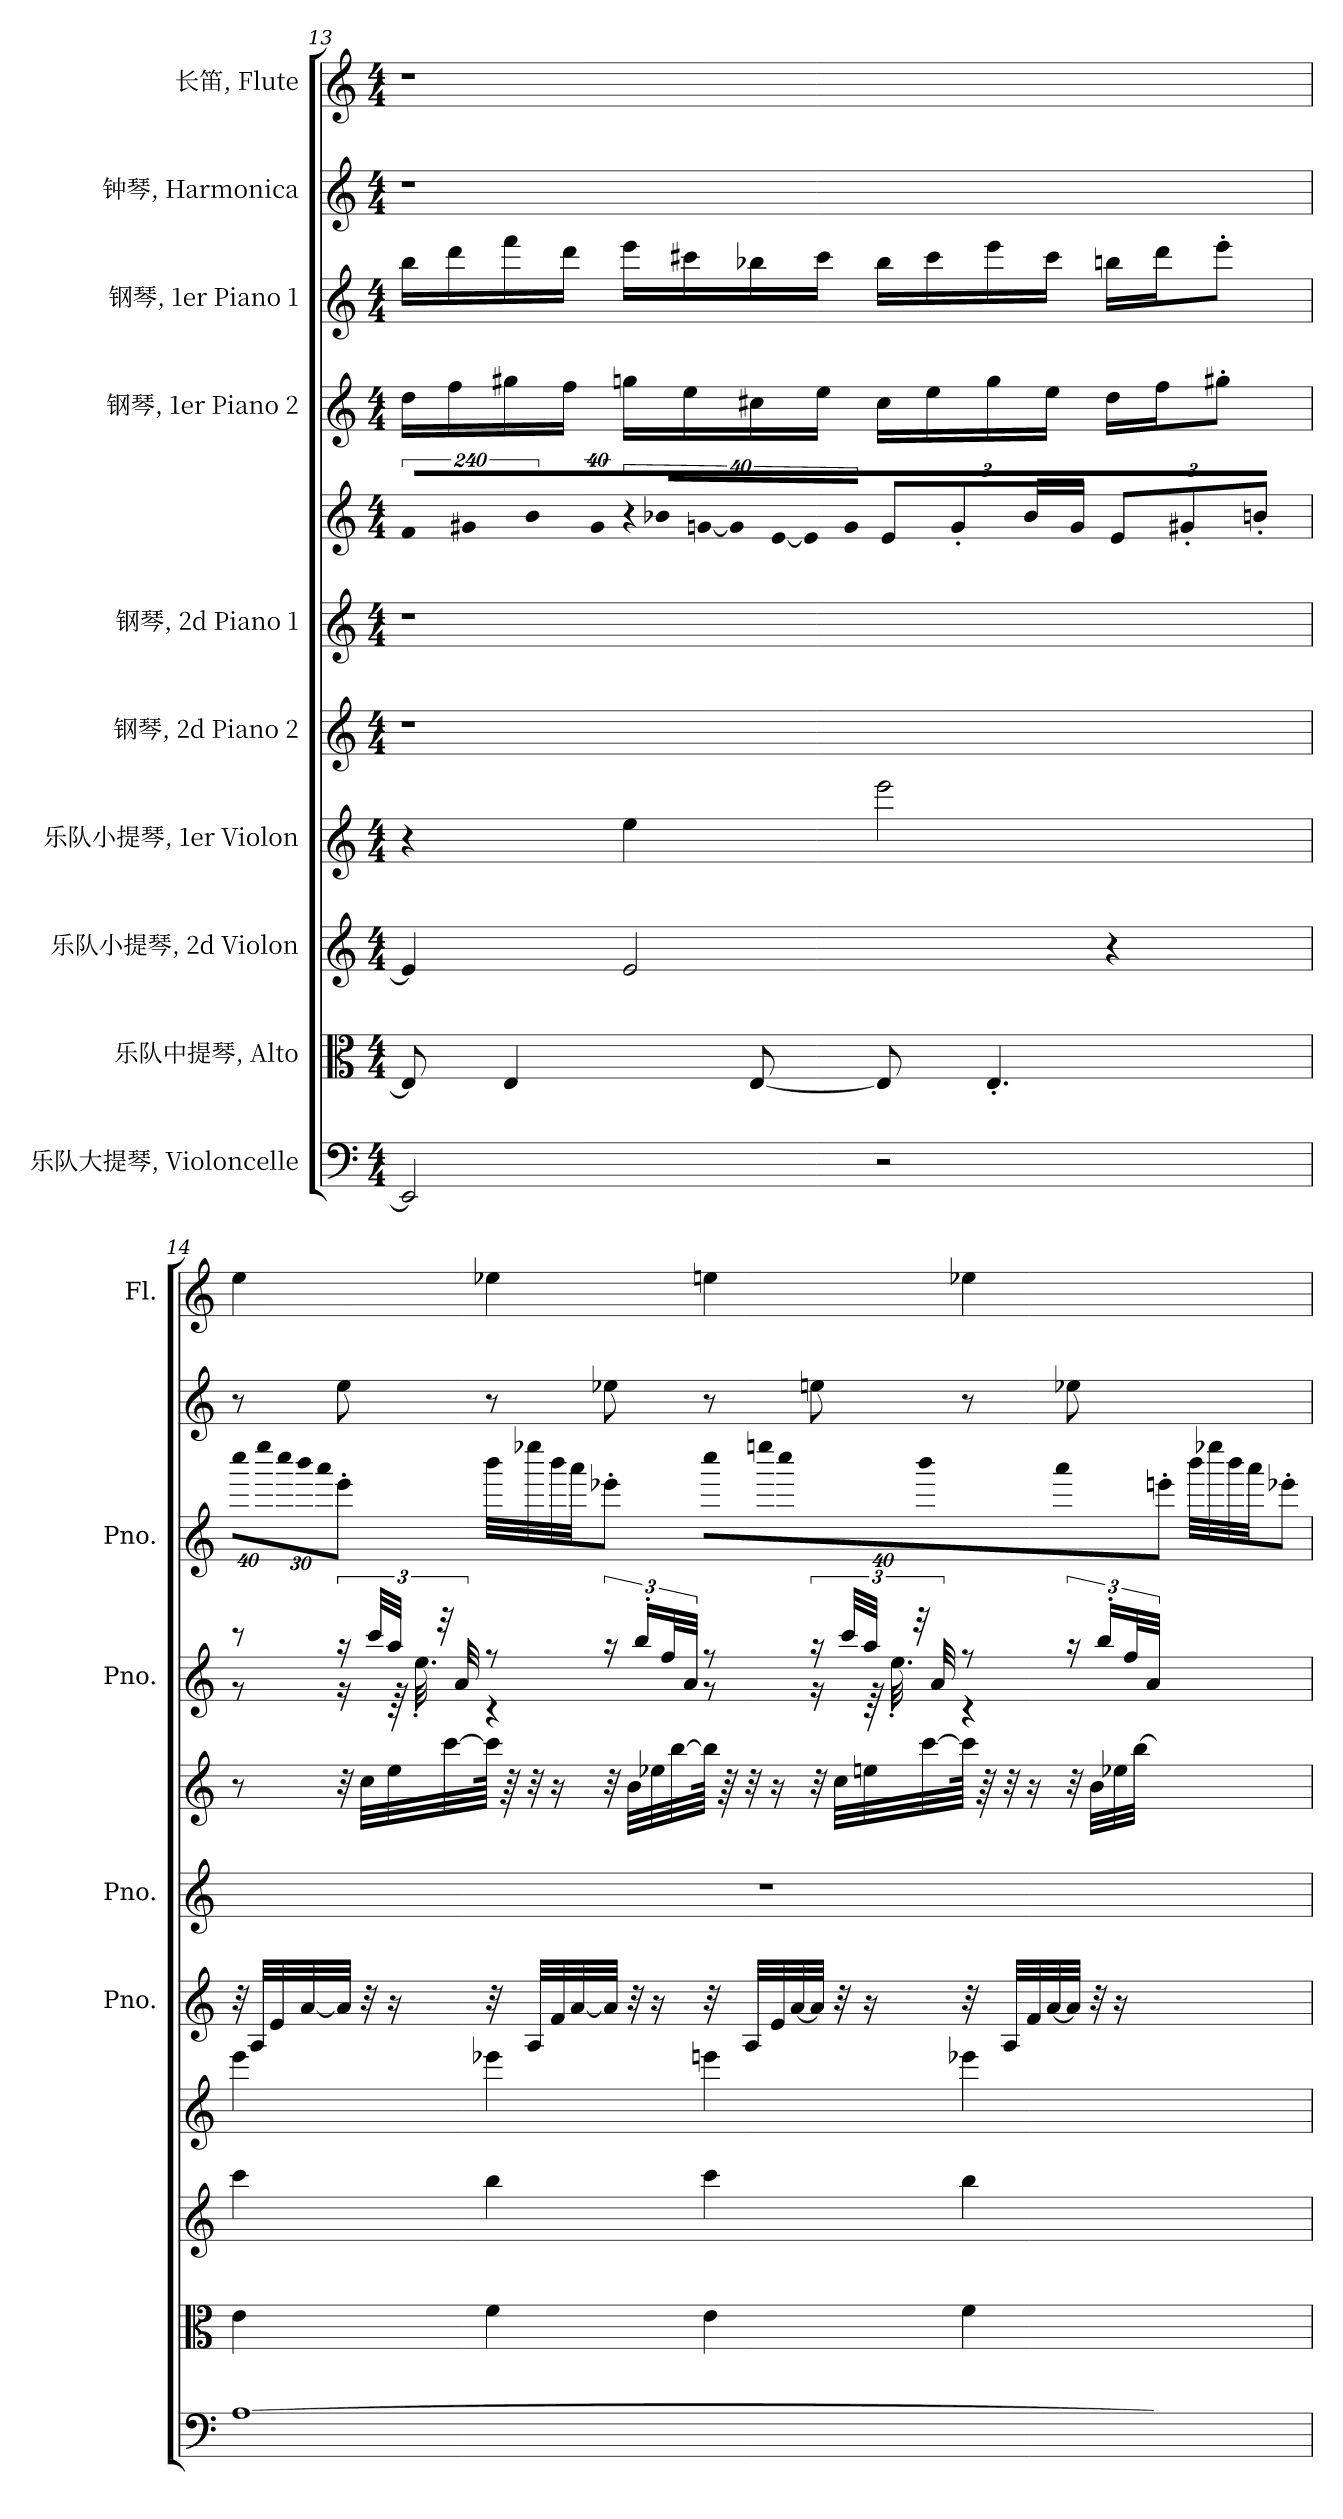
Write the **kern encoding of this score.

**kern	**kern	**kern	**kern	**kern	**kern	**kern	**kern	**kern	**kern	**kern
*part10	*part9	*part8	*part7	*part6	*part5	*part5	*part4	*part3	*part2	*part1
*staff11	*staff10	*staff9	*staff8	*staff7	*staff6	*staff5	*staff4	*staff3	*staff2	*staff1
*I"乐队大提琴, Violoncelle	*I"乐队中提琴, Alto	*I"乐队小提琴, 2d Violon	*I"乐队小提琴, 1er Violon	*I"钢琴, 2d Piano 2	*I"钢琴, 2d Piano 1	*	*I"钢琴, 1er Piano 2	*I"钢琴, 1er Piano 1	*I"钟琴, Harmonica	*I"长笛, Flute
*	*	*	*	*I'Pno.	*I'Pno.	*	*I'Pno.	*I'Pno.	*	*I'Fl.
!!LO:PB:g=z
*clefF4	*clefC3	*clefG2	*clefG2	*clefG2	*clefG2	*clefG2	*clefG2	*clefG2	*clefG2	*clefG2
*	*	*	*	*	*	*	*	*	*ITrd-14c-24	*
*k[]	*k[]	*k[]	*k[]	*k[]	*k[]	*k[]	*k[]	*k[]	*k[]	*k[]
*M4/4	*M4/4	*M4/4	*M4/4	*M4/4	*M4/4	*M4/4	*M4/4	*M4/4	*M4/4	*M4/4
*MM67	*MM67	*MM67	*MM67	*MM67	*MM67	*MM67	*MM67	*MM67	*MM67	*MM67
=13	=13	=13	=13	=13	=13	=13	=13	=13	=13	=13
!	!	!	!	!	!	!LO:N:vis=16	!	!	!	!
2EE/]	8E/]	4e/]	4r	1r	1r	1920%137f/LL	16dd\LL	16bb\LL	1r	1r
.	.	.	.	.	.	.	16ff\	16ddd\	.	.
!	!	!	!	!	!	!LO:N:vis=16	!	!	!	!
.	.	.	.	.	.	1920%137g#X/	.	.	.	.
.	4E/	.	.	.	.	.	16gg#X\	16fff\	.	.
!	!	!	!	!	!	!LO:N:vis=16	!	!	!	!
.	.	.	.	.	.	1920%137b/	.	.	.	.
.	.	.	.	.	.	.	16ff\JJ	16ddd\JJ	.	.
!	!	!	!	!	!	!LO:N:vis=32	!	!	!	!
.	.	.	.	.	.	640%23g#/JJk	.	.	.	.
!	!	!	!	!	!	!LO:N:vis=32	!	!	!	!
.	.	2e/	4ee\	.	.	640%23r	16ggn\LL	16eee\LL	.	.
!	!	!	!	!	!	!LO:N:vis=32	!	!	!	!
.	.	.	.	.	.	640%23b-X/LLL	.	.	.	.
.	.	.	.	.	.	.	16ee\	16ccc#X\	.	.
!	!	!	!	!	!	!LO:N:vis=32	!	!	!	!
.	.	.	.	.	.	[640%23gn/	.	.	.	.
!	!	!	!	!	!	!LO:N:vis=32	!	!	!	!
.	.	.	.	.	.	640%23g/]	.	.	.	.
.	[8E/	.	.	.	.	.	16cc#X\	16bb-X\	.	.
!	!	!	!	!	!	!LO:N:vis=32	!	!	!	!
.	.	.	.	.	.	[640%23e/	.	.	.	.
!	!	!	!	!	!	!LO:N:vis=32	!	!	!	!
.	.	.	.	.	.	640%23e/]	.	.	.	.
.	.	.	.	.	.	.	16ee\JJ	16ccc#\JJ	.	.
!	!	!	!	!	!	!LO:N:vis=32	!	!	!	!
.	.	.	.	.	.	640%23g/JJJ	.	.	.	.
2r	8E/]	.	2eee\	.	.	.	16cc#\LL	16bb-\LL	.	.
*	*	*	*	*	*	*Xbrackettup	*	*	*	*
.	.	.	.	.	.	12e/L	.	.	.	.
.	.	.	.	.	.	.	16ee\	16ccc#\	.	.
.	.	.	.	.	.	12g'/	.	.	.	.
.	4.E'/	.	.	.	.	.	16gg\	16eee\	.	.
.	.	.	.	.	.	24b-/L	.	.	.	.
.	.	.	.	.	.	.	16ee\JJ	16ccc#\JJ	.	.
.	.	.	.	.	.	24g/JJ	.	.	.	.
.	.	4r	.	.	.	.	16dd\LL	16bbn\LL	.	.
.	.	.	.	.	.	12e/L	.	.	.	.
.	.	.	.	.	.	.	16ff\J	16ddd\J	.	.
.	.	.	.	.	.	12g#X'/	.	.	.	.
.	.	.	.	.	.	.	8gg#X'\J	8eee'\J	.	.
.	.	.	.	.	.	12bn'/J	.	.	.	.
640ryy	640ryy	640ryy	640ryy	640ryy	640ryy	.	640ryy	640ryy	640ryy	640ryy
!!LO:PB:g=z
=14	=14	=14	=14	=14	=14	=14	=14	=14	=14	=14
*	*	*	*	*	*	*	*^	*	*	*
*	*	*	*	*	*	*	*	*	*Xbrackettup	*	*
*	*	*	*	*	*	*	*v	*v	*	*	*
*	*	*	*	*	*	*	*	*	*	*MM70
*	*	*	*	*	*	*	*^	*	*	*
!	!	!	!	!	!	!	!	!	!LO:N:vis=32	!	!
[1A	4e\	4ccc\	4eee\	32r	1r	8r	8r	8r	640%23cccc\LLL	8r	4ee\
.	.	.	.	32A/LLL	.	.	.	.	.	.	.
!	!	!	!	!	!	!	!	!	!LO:N:vis=32	!	!
.	.	.	.	.	.	.	.	.	640%23eeee\	.	.
.	.	.	.	32e/	.	.	.	.	.	.	.
!	!	!	!	!	!	!	!	!	!LO:N:vis=256%9	!	!
.	.	.	.	.	.	.	.	.	960%17cccc\L	.	.
!	!	!	!	!	!	!	!	!	!LO:N:vis=256%9	!	!
.	.	.	.	.	.	.	.	.	960%17bbb\	.	.
.	.	.	.	[32a/	.	.	.	.	.	.	.
!	!	!	!	!	!	!	!	!	!LO:N:vis=256%9	!	!
.	.	.	.	.	.	.	.	.	960%17aaa\JJJ	.	.
.	.	.	.	32a/JJJ]	.	32r	24r	16r	8eee'\J	8eeee\	.
.	.	.	.	32r	.	32cc\LLL	.	.	.	.	.
.	.	.	.	.	.	.	48ccc/LLL	.	.	.	.
.	.	.	.	16r	.	32ee\	48aa/JJJ	64r	.	.	.
.	.	.	.	.	.	.	.	32.ee'\	.	.	.
.	.	.	.	.	.	.	48r	.	.	.	.
.	.	.	.	.	.	[32ccc\	.	.	.	.	.
.	.	.	.	.	.	.	48a/	.	.	.	.
.	4f\	4bb\	4eee-X\	32r	.	64ccc\JJJk]	8r	4r	32bbb\LLL	8r	4ee-X\
.	.	.	.	.	.	64r	.	.	.	.	.
.	.	.	.	32A/LLL	.	32r	.	.	32eeee-X\	.	.
.	.	.	.	32f/	.	16r	.	.	32bbb\	.	.
.	.	.	.	[32a/	.	.	.	.	32aaa\JJ	.	.
.	.	.	.	32a/JJJ]	.	32r	24r	.	8eee-X'\J	8eeee-X\	.
.	.	.	.	32r	.	32b\LLL	.	.	.	.	.
.	.	.	.	.	.	.	24bb'/LL	.	.	.	.
.	.	.	.	16r	.	32ee-X\	.	.	.	.	.
.	.	.	.	.	.	.	48ff/L	.	.	.	.
.	.	.	.	.	.	[32bb\	.	.	.	.	.
.	.	.	.	.	.	.	48a/JJJ	.	.	.	.
!	!	!	!	!	!	!	!	!	!LO:N:vis=32	!	!
.	4e\	4ccc\	4eeen\	32r	.	64bb\JJJk]	8r	8r	640%23cccc\LLL	8r	4een\
.	.	.	.	.	.	64r	.	.	.	.	.
.	.	.	.	32A/LLL	.	32r	.	.	.	.	.
!	!	!	!	!	!	!	!	!	!LO:N:vis=32	!	!
.	.	.	.	.	.	.	.	.	640%23eeeen\	.	.
.	.	.	.	32e/	.	16r	.	.	.	.	.
!	!	!	!	!	!	!	!	!	!LO:N:vis=256%9	!	!
.	.	.	.	.	.	.	.	.	960%17cccc\L	.	.
!	!	!	!	!	!	!	!	!	!LO:N:vis=256%9	!	!
.	.	.	.	.	.	.	.	.	960%17bbb\	.	.
.	.	.	.	[32a/	.	.	.	.	.	.	.
!	!	!	!	!	!	!	!	!	!LO:N:vis=256%9	!	!
.	.	.	.	.	.	.	.	.	960%17aaa\JJJ	.	.
.	.	.	.	32a/JJJ]	.	32r	24r	16r	8eeen'\J	8eeeen\	.
.	.	.	.	32r	.	32cc\LLL	.	.	.	.	.
.	.	.	.	.	.	.	48ccc/LLL	.	.	.	.
.	.	.	.	16r	.	32een\	48aa/JJJ	64r	.	.	.
.	.	.	.	.	.	.	.	32.ee'\	.	.	.
.	.	.	.	.	.	.	48r	.	.	.	.
.	.	.	.	.	.	[32ccc\	.	.	.	.	.
.	.	.	.	.	.	.	48a/	.	.	.	.
.	4f\	4bb\	4eee-X\	32r	.	64ccc\JJJk]	8r	4r	32bbb\LLL	8r	4ee-X\
.	.	.	.	.	.	64r	.	.	.	.	.
.	.	.	.	32A/LLL	.	32r	.	.	32eeee-X\	.	.
.	.	.	.	32f/	.	16r	.	.	32bbb\	.	.
.	.	.	.	[32a/	.	.	.	.	32aaa\JJ	.	.
.	.	.	.	32a/JJJ]	.	32r	24r	.	8eee-X'\J	8eeee-X\	.
.	.	.	.	32r	.	32b\LLL	.	.	.	.	.
.	.	.	.	.	.	.	24bb'/LL	.	.	.	.
.	.	.	.	16r	.	32ee-X\	.	.	.	.	.
.	.	.	.	.	.	.	48ff/L	.	.	.	.
.	.	.	.	.	.	[32bb\JJJ	.	.	.	.	.
.	.	.	.	.	.	.	48a/JJJ	.	.	.	.
*	*	*	*	*	*	*	*v	*v	*	*	*
=	=	=	=	=	=	=	=	=	=	=
*-	*-	*-	*-	*-	*-	*-	*-	*-	*-	*-
